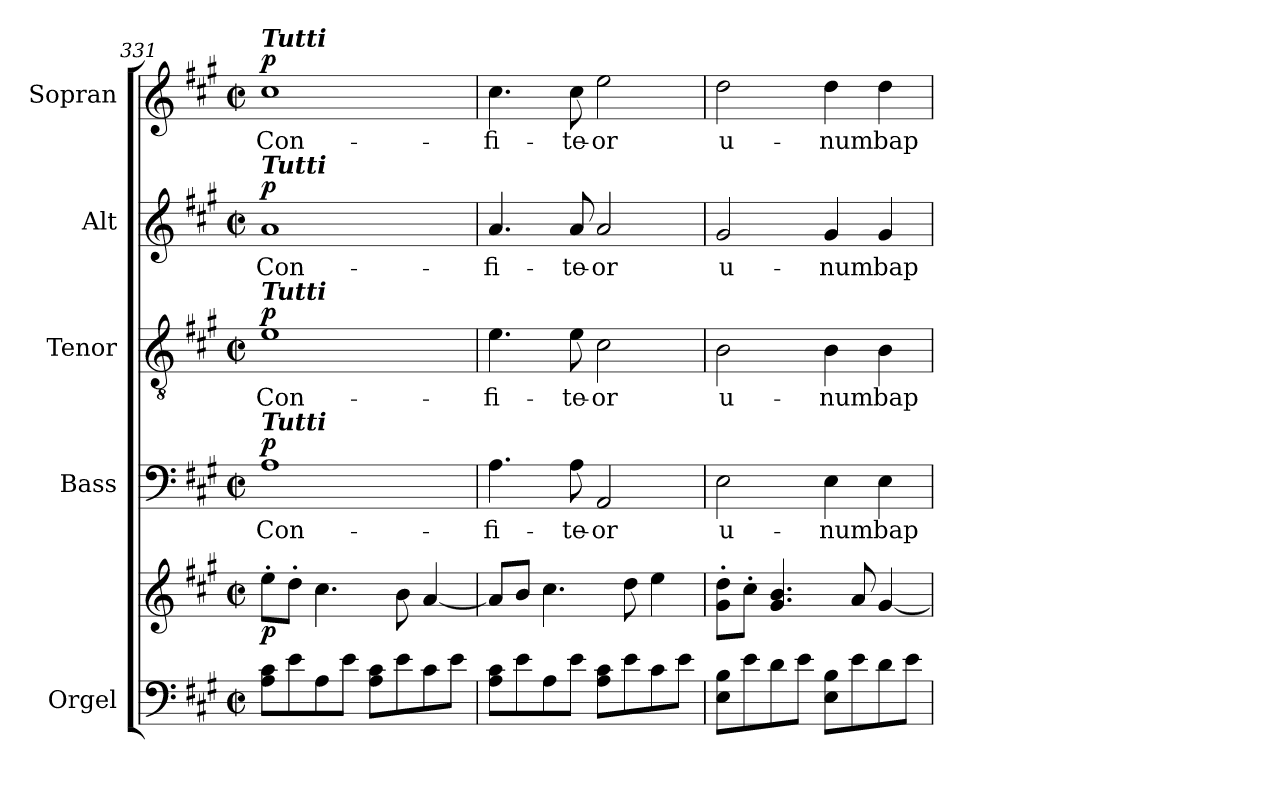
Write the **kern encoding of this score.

**kern	**kern	**dynam	**kern	**text	**dynam	**kern	**text	**dynam	**kern	**text	**dynam	**kern	**text	**dynam
*part5	*part5	*part5	*part4	*part4	*part4	*part3	*part3	*part3	*part2	*part2	*part2	*part1	*part1	*part1
*staff6	*staff5	*staff5/6	*staff4	*staff4	*staff4	*staff3	*staff3	*staff3	*staff2	*staff2	*staff2	*staff1	*staff1	*staff1
*I"Orgel	*	*	*I"Bass	*	*	*I"Tenor	*	*	*I"Alt	*	*	*I"Sopran	*	*
*I'Org.	*	*	*I'B.	*	*	*I'T.	*	*	*I'A.	*	*	*I'S.	*	*
*clefF4	*clefG2	*	*clefF4	*	*	*clefGv2	*	*	*clefG2	*	*	*clefG2	*	*
*k[f#c#g#]	*k[f#c#g#]	*	*k[f#c#g#]	*	*	*k[f#c#g#]	*	*	*k[f#c#g#]	*	*	*k[f#c#g#]	*	*
*A:	*A:	*	*A:	*	*	*A:	*	*	*A:	*	*	*A:	*	*
*M2/2	*M2/2	*	*M2/2	*	*	*M2/2	*	*	*M2/2	*	*	*M2/2	*	*
*met(c|)	*met(c|)	*	*met(c|)	*	*	*met(c|)	*	*	*met(c|)	*	*	*met(c|)	*	*
=331	=331	=331	=331	=331	=331	=331	=331	=331	=331	=331	=331	=331	=331	=331
!	!	!	!	!	!	!	!	!	!	!	!	!LO:TX:a:Bi:t=Tutti	!	!
!	!	!	!	!	!	!	!	!	!LO:TX:a:Bi:t=Tutti	!	!	!	!	!
!	!	!	!	!	!	!LO:TX:a:Bi:t=Tutti	!	!	!	!	!	!	!	!
!	!	!	!LO:TX:a:Bi:t=Tutti	!	!	!	!	!	!	!	!	!	!	!
!	!	!LO:DY:b	!	!LO:LY:b	!LO:DY:a	!	!LO:LY:b	!LO:DY:a	!	!LO:LY:b	!LO:DY:a	!	!LO:LY:b	!LO:DY:a
8A\ 8c#\L	8ee'>\L	p	1A	Con-	p	1e	Con-	p	1a	Con-	p	1cc#	Con-	p
8e\	8dd'>\J	.	.	.	.	.	.	.	.	.	.	.	.	.
8A\	4.cc#\	.	.	.	.	.	.	.	.	.	.	.	.	.
8e\J	.	.	.	.	.	.	.	.	.	.	.	.	.	.
8A\ 8c#\L	.	.	.	.	.	.	.	.	.	.	.	.	.	.
8e\	8b\	.	.	.	.	.	.	.	.	.	.	.	.	.
8c#\	[4a/	.	.	.	.	.	.	.	.	.	.	.	.	.
8e\J	.	.	.	.	.	.	.	.	.	.	.	.	.	.
=332	=332	=332	=332	=332	=332	=332	=332	=332	=332	=332	=332	=332	=332	=332
!	!	!	!	!LO:LY:b	!	!	!LO:LY:b	!	!	!LO:LY:b	!	!	!LO:LY:b	!
8A\ 8c#\L	8a/L]	.	4.A\	-fi-	.	4.e\	-fi-	.	4.a/	-fi-	.	4.cc#\	-fi-	.
8e\	8b/J	.	.	.	.	.	.	.	.	.	.	.	.	.
8A\	4.cc#\	.	.	.	.	.	.	.	.	.	.	.	.	.
!	!	!	!	!LO:LY:b	!	!	!LO:LY:b	!	!	!LO:LY:b	!	!	!LO:LY:b	!
8e\J	.	.	8A\	-te-	.	8e\	-te-	.	8a/	-te-	.	8cc#\	-te-	.
!	!	!	!	!LO:LY:b	!	!	!LO:LY:b	!	!	!LO:LY:b	!	!	!LO:LY:b	!
8A\ 8c#\L	.	.	2AA/	-or	.	2c#\	-or	.	2a/	-or	.	2ee\	-or	.
8e\	8dd\	.	.	.	.	.	.	.	.	.	.	.	.	.
8c#\	4ee\	.	.	.	.	.	.	.	.	.	.	.	.	.
8e\J	.	.	.	.	.	.	.	.	.	.	.	.	.	.
!!LO:PB:g=z
=333	=333	=333	=333	=333	=333	=333	=333	=333	=333	=333	=333	=333	=333	=333
!	!	!	!	!LO:LY:b	!	!	!LO:LY:b	!	!	!LO:LY:b	!	!	!LO:LY:b	!
8E\ 8B\L	8g#\'> 8dd\'>L	.	2E\	u-	.	2B\	u-	.	2g#/	u-	.	2dd\	u-	.
8e\	8cc#'>\J	.	.	.	.	.	.	.	.	.	.	.	.	.
8d\	4.g#/ 4.b/	.	.	.	.	.	.	.	.	.	.	.	.	.
8e\J	.	.	.	.	.	.	.	.	.	.	.	.	.	.
!	!	!	!	!LO:LY:b	!	!	!LO:LY:b	!	!	!LO:LY:b	!	!	!LO:LY:b	!
8E\ 8B\L	.	.	4E\	-num	.	4B\	-num	.	4g#/	-num	.	4dd\	-num	.
8e\	8a/	.	.	.	.	.	.	.	.	.	.	.	.	.
!	!	!	!	!LO:LY:b	!	!	!LO:LY:b	!	!	!LO:LY:b	!	!	!LO:LY:b	!
8d\	[4g#/	.	4E\	bap-	.	4B\	bap-	.	4g#/	bap-	.	4dd\	bap-	.
8e\J	.	.	.	.	.	.	.	.	.	.	.	.	.	.
=	=	=	=	=	=	=	=	=	=	=	=	=	=	=
*-	*-	*-	*-	*-	*-	*-	*-	*-	*-	*-	*-	*-	*-	*-
